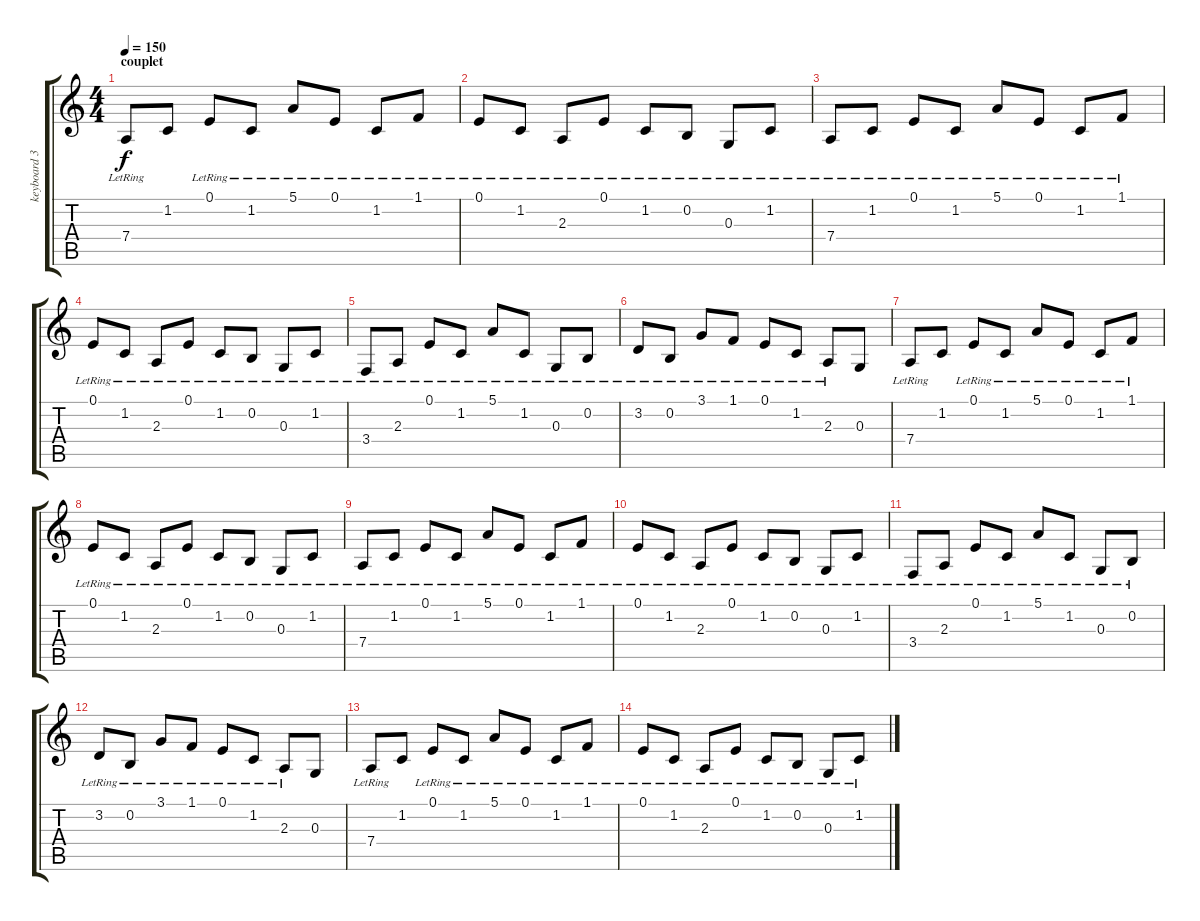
\track ("keyboard 3 " "keyboard 3") {instrument fx5brightness}
\staff {score tabs}
\tuning (E4 B3 G3 D3 A2 E2) {hide}
\ts (4 4)
\section ("" "couplet")
\tempo 150
\clef g2
\ks c
7.4{lr}.8{dy f balance 0} 1.2.8 0.1{lr}.8 1.2{lr}.8 5.1{lr}.8 0.1{lr}.8 1.2{lr}.8 1.1{lr}.8 |
0.1{lr}.8 1.2{lr}.8 2.3{lr}.8 0.1{lr}.8 1.2{lr}.8 0.2{lr}.8 0.3{lr}.8 1.2{lr}.8 |
7.4{lr}.8{balance 16} 1.2{lr}.8 0.1{lr}.8 1.2{lr}.8 5.1{lr}.8 0.1{lr}.8 1.2{lr}.8 1.1{lr}.8 |
0.1{lr}.8 1.2{lr}.8 2.3{lr}.8 0.1{lr}.8 1.2{lr}.8 0.2{lr}.8 0.3{lr}.8 1.2{lr}.8 |
3.4{lr}.8{balance 8} 2.3{lr}.8 0.1{lr}.8 1.2{lr}.8 5.1{lr}.8{balance 12} 1.2{lr}.8 0.3{lr}.8 0.2{lr}.8 |
3.2{lr}.8{balance 4} 0.2{lr}.8 3.1{lr}.8 1.1{lr}.8 0.1{lr}.8{balance 16} 1.2{lr}.8 2.3{lr}.8 0.3.8 |
7.4{lr}.8{balance 0} 1.2.8 0.1{lr}.8 1.2{lr}.8 5.1{lr}.8 0.1{lr}.8 1.2{lr}.8 1.1{lr}.8 |
0.1{lr}.8 1.2{lr}.8 2.3{lr}.8 0.1{lr}.8 1.2{lr}.8 0.2{lr}.8 0.3{lr}.8 1.2{lr}.8 |
7.4{lr}.8{balance 16} 1.2{lr}.8 0.1{lr}.8 1.2{lr}.8 5.1{lr}.8 0.1{lr}.8 1.2{lr}.8 1.1{lr}.8 |
0.1{lr}.8 1.2{lr}.8 2.3{lr}.8 0.1{lr}.8 1.2{lr}.8 0.2{lr}.8 0.3{lr}.8 1.2{lr}.8 |
3.4{lr}.8{balance 8} 2.3{lr}.8 0.1{lr}.8 1.2{lr}.8 5.1{lr}.8{balance 12} 1.2{lr}.8 0.3{lr}.8 0.2{lr}.8 |
3.2{lr}.8{balance 4} 0.2{lr}.8 3.1{lr}.8 1.1{lr}.8 0.1{lr}.8{balance 16} 1.2{lr}.8 2.3{lr}.8 0.3.8 |
7.4{lr}.8{volume 0 balance 8} 1.2.8 0.1{lr}.8 1.2{lr}.8 5.1{lr}.8 0.1{lr}.8 1.2{lr}.8 1.1{lr}.8 |
0.1{lr}.8 1.2{lr}.8 2.3{lr}.8 0.1{lr}.8 1.2{lr}.8 0.2{lr}.8 0.3{lr}.8 1.2{lr}.8
